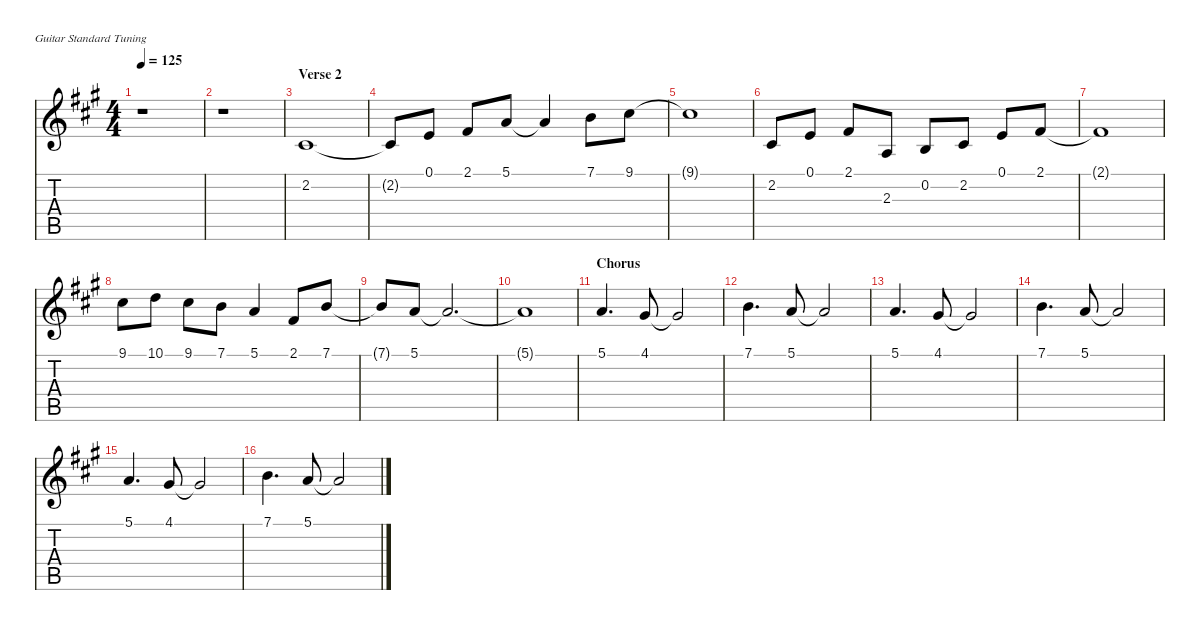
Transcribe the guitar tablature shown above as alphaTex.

\defaultSystemsLayout 4
\hideDynamics
\bracketExtendMode nobrackets
\singleTrackTrackNamePolicy hidden
\multiTrackTrackNamePolicy hidden
\otherSystemsTrackNameOrientation horizontal
\track ("Strings" "vln.") {instrument synthstrings1}
\staff {score tabs}
\tuning (E4 B3 G3 D3 A2 E2)
\ts (4 4)
\tempo 125
\clef g2
\ks a
r.1{dy f beam Down} |
r.1{beam Down} |
\section ("" "Verse 2")
2.2{acc #}.1{beam Up} |
2.2{t acc #}.8{beam Up} 0.1{acc forcenatural}.8{beam Up} 2.1{acc #}.8{beam Up} 5.1{acc forcenatural}.8{beam Up} 5.1{t acc forcenatural}.4{beam Up} 7.1{acc forcenatural}.8{beam Down} 9.1{acc #}.8{beam Down} |
9.1{t acc #}.1{beam Down} |
2.2{acc #}.8{beam Up} 0.1{acc forcenatural}.8{beam Up} 2.1{acc #}.8{beam Up} 2.3{acc forcenatural}.8{beam Up} 0.2{acc forcenatural}.8{beam Up} 2.2{acc #}.8{beam Up} 0.1{acc forcenatural}.8{beam Up} 2.1{acc #}.8{beam Up} |
2.1{t acc #}.1{beam Up} |
9.1{acc #}.8{beam Down} 10.1{acc forcenatural}.8{beam Down} 9.1{acc #}.8{beam Down} 7.1{acc forcenatural}.8{beam Down} 5.1{acc forcenatural}.4{beam Up} 2.1{acc #}.8{beam Up} 7.1{acc forcenatural}.8{beam Up} |
7.1{t acc forcenatural}.8{beam Up} 5.1{acc forcenatural}.8{beam Up} 5.1{t acc forcenatural}.2{d beam Up} |
5.1{t acc forcenatural}.1{beam Up} |
\section ("" "Chorus")
5.1{acc forcenatural}.4{d beam Up} 4.1{acc #}.8{beam Up} 4.1{t acc #}.2{beam Up} |
7.1{acc forcenatural}.4{d beam Down} 5.1{acc forcenatural}.8{beam Up} 5.1{t acc forcenatural}.2{beam Up} |
5.1{acc forcenatural}.4{d beam Up} 4.1{acc #}.8{beam Up} 4.1{t acc #}.2{beam Up} |
7.1{acc forcenatural}.4{d beam Down} 5.1{acc forcenatural}.8{beam Up} 5.1{t acc forcenatural}.2{beam Up} |
5.1{acc forcenatural}.4{d beam Up} 4.1{acc #}.8{beam Up} 4.1{t acc #}.2{beam Up} |
7.1{acc forcenatural}.4{d beam Down} 5.1{acc forcenatural}.8{beam Up} 5.1{t acc forcenatural}.2{beam Up}
